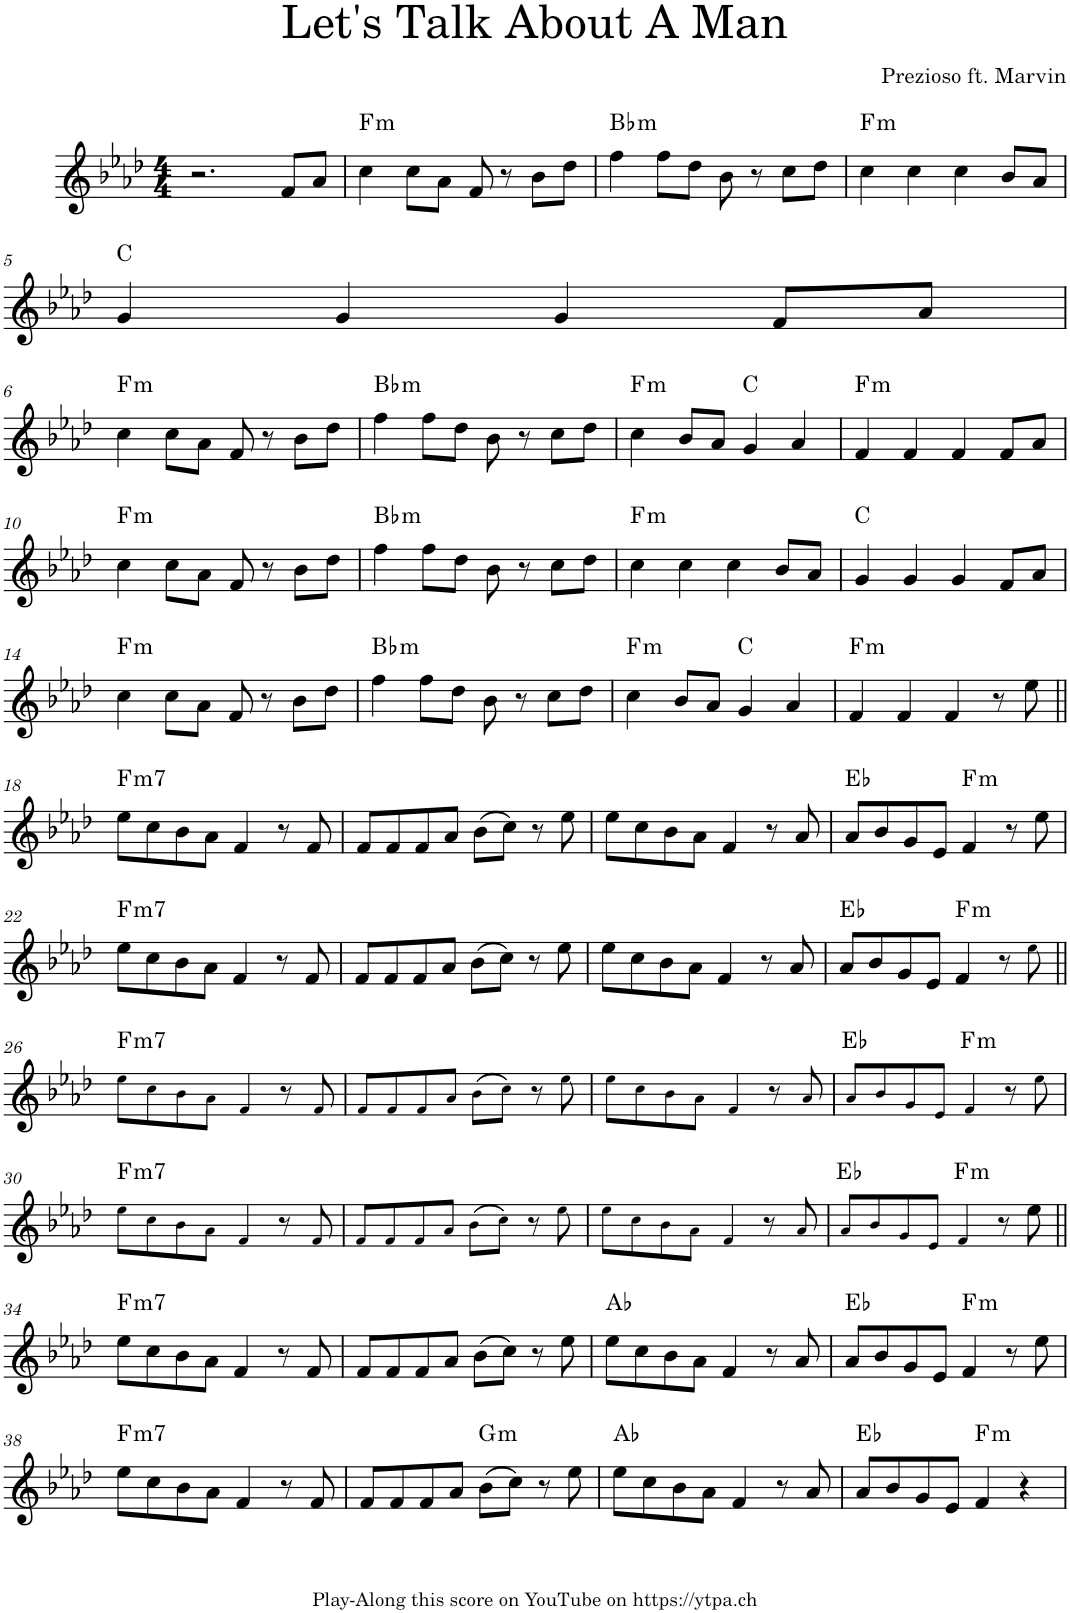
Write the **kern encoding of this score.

**kern	**harte
*part1	*part1
*staff1	*
*I"Piano	*
*I'Pno.	*
*clefG2	*
*k[b-e-a-d-]	*
*M4/4	*
=1	=1
2.r	.
8f/L	.
8a-/J	.
=2	=2
!	!LO:H:kt=m
4cc\	F:min
8cc\L	.
8a-\J	.
8f/	.
8r	.
8b-\L	.
8dd-\J	.
=3	=3
!	!LO:H:kt=m
4ff\	Bb:min
8ff\L	.
8dd-\J	.
8b-\	.
8r	.
8cc\L	.
8dd-\J	.
=4	=4
!	!LO:H:kt=m
4cc\	F:min
4cc\	.
4cc\	.
8b-/L	.
8a-/J	.
!!LO:LB:g=z
=5	=5
4g/	C:maj
4g/	.
4g/	.
8f/L	.
8a-/J	.
!!LO:LB:g=z
=6	=6
!	!LO:H:kt=m
4cc\	F:min
8cc\L	.
8a-\J	.
8f/	.
8r	.
8b-\L	.
8dd-\J	.
=7	=7
!	!LO:H:kt=m
4ff\	Bb:min
8ff\L	.
8dd-\J	.
8b-\	.
8r	.
8cc\L	.
8dd-\J	.
=8	=8
!	!LO:H:kt=m
4cc\	F:min
8b-/L	.
8a-/J	.
4g/	C:maj
4a-/	.
=9	=9
!	!LO:H:kt=m
4f/	F:min
4f/	.
4f/	.
8f/L	.
8a-/J	.
!!LO:LB:g=z
=10	=10
!	!LO:H:kt=m
4cc\	F:min
8cc\L	.
8a-\J	.
8f/	.
8r	.
8b-\L	.
8dd-\J	.
=11	=11
!	!LO:H:kt=m
4ff\	Bb:min
8ff\L	.
8dd-\J	.
8b-\	.
8r	.
8cc\L	.
8dd-\J	.
=12	=12
!	!LO:H:kt=m
4cc\	F:min
4cc\	.
4cc\	.
8b-/L	.
8a-/J	.
=13	=13
4g/	C:maj
4g/	.
4g/	.
8f/L	.
8a-/J	.
!!LO:LB:g=z
=14	=14
!	!LO:H:kt=m
4cc\	F:min
8cc\L	.
8a-\J	.
8f/	.
8r	.
8b-\L	.
8dd-\J	.
=15	=15
!	!LO:H:kt=m
4ff\	Bb:min
8ff\L	.
8dd-\J	.
8b-\	.
8r	.
8cc\L	.
8dd-\J	.
=16	=16
!	!LO:H:kt=m
4cc\	F:min
8b-/L	.
8a-/J	.
4g/	C:maj
4a-/	.
=17	=17
!	!LO:H:kt=m
4f/	F:min
4f/	.
4f/	.
8r	.
8ee-\	.
!!LO:LB:g=z
=18||	=18||
!	!LO:H:kt=m7
8ee-\L	F:min7
8cc\	.
8b-\	.
8a-\J	.
4f/	.
8r	.
8f/	.
=19	=19
8f/L	.
8f/	.
8f/	.
8a-/J	.
(8b-\L	.
8cc\J)	.
8r	.
8ee-\	.
=20	=20
8ee-\L	.
8cc\	.
8b-\	.
8a-\J	.
4f/	.
8r	.
8a-/	.
=21	=21
8a-/L	Eb:maj
8b-/	.
8g/	.
8e-/J	.
!	!LO:H:kt=m
4f/	F:min
8r	.
8ee-\	.
!!LO:LB:g=z
=22	=22
!	!LO:H:kt=m7
8ee-\L	F:min7
8cc\	.
8b-\	.
8a-\J	.
4f/	.
8r	.
8f/	.
=23	=23
8f/L	.
8f/	.
8f/	.
8a-/J	.
(8b-\L	.
8cc\J)	.
8r	.
8ee-\	.
=24	=24
8ee-\L	.
8cc\	.
8b-\	.
8a-\J	.
4f/	.
8r	.
8a-/	.
=25	=25
8a-/L	Eb:maj
8b-/	.
8g/	.
8e-/J	.
!	!LO:H:kt=m
4f/	F:min
8r	.
8ee-!\	.
!!LO:LB:g=z
=26||	=26||
!	!LO:H:kt=m7
8ee-!\L	F:min7
8cc!\	.
8b-!\	.
8a-!\J	.
4f!/	.
8r	.
8f!/	.
=27	=27
8f!/L	.
8f!/	.
8f!/	.
8a-!/J	.
(8b-!\L	.
8cc!\J)	.
8r	.
8ee-!\	.
=28	=28
8ee-!\L	.
8cc!\	.
8b-!\	.
8a-!\J	.
4f!/	.
8r	.
8a-!/	.
=29	=29
8a-!/L	Eb:maj
8b-!/	.
8g!/	.
8e-!/J	.
!	!LO:H:kt=m
4f!/	F:min
8r	.
8ee-!\	.
!!LO:LB:g=z
=30	=30
!	!LO:H:kt=m7
8ee-!\L	F:min7
8cc!\	.
8b-!\	.
8a-!\J	.
4f!/	.
8r	.
8f!/	.
=31	=31
8f!/L	.
8f!/	.
8f!/	.
8a-!/J	.
(8b-!\L	.
8cc!\J)	.
8r	.
8ee-!\	.
=32	=32
8ee-!\L	.
8cc!\	.
8b-!\	.
8a-!\J	.
4f!/	.
8r	.
8a-!/	.
=33	=33
8a-!/L	Eb:maj
8b-!/	.
8g!/	.
8e-!/J	.
!	!LO:H:kt=m
4f!/	F:min
8r	.
8ee-\	.
!!LO:LB:g=z
=34||	=34||
!	!LO:H:kt=m7
8ee-\L	F:min7
8cc\	.
8b-\	.
8a-\J	.
4f/	.
8r	.
8f/	.
=35	=35
8f/L	.
8f/	.
8f/	.
8a-/J	.
(8b-\L	.
8cc\J)	.
8r	.
8ee-\	.
=36	=36
8ee-\L	Ab:maj
8cc\	.
8b-\	.
8a-\J	.
4f/	.
8r	.
8a-/	.
=37	=37
8a-/L	Eb:maj
8b-/	.
8g/	.
8e-/J	.
!	!LO:H:kt=m
4f/	F:min
8r	.
8ee-\	.
!!LO:LB:g=z
=38	=38
!	!LO:H:kt=m7
8ee-\L	F:min7
8cc\	.
8b-\	.
8a-\J	.
4f/	.
8r	.
8f/	.
=39	=39
8f/L	.
8f/	.
8f/	.
8a-/J	.
!	!LO:H:kt=m
(8b-\L	G:min
8cc\J)	.
8r	.
8ee-\	.
=40	=40
8ee-\L	Ab:maj
8cc\	.
8b-\	.
8a-\J	.
4f/	.
8r	.
8a-/	.
=41	=41
8a-/L	Eb:maj
8b-/	.
8g/	.
8e-/J	.
!	!LO:H:kt=m
4f/	F:min
4r	.
=	=
*-	*-
